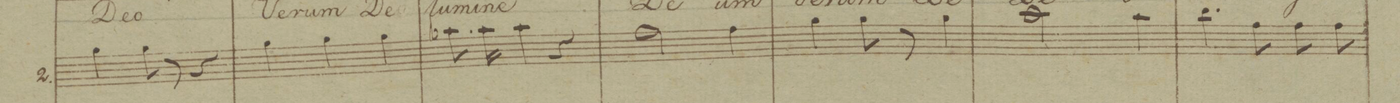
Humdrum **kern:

**kern	**text	**text	**dynam
*I"2.	*	*	*
*clefC3	*	*	*
*k[b-]	*	*	*
*M3/4	*	*	*
4a\	.	De-	.
8a\	.	-o	.
8r	.	.	.
4r	.	.	.
=37	=37	=37	=37
4a\	.	Ve-	.
4a\	.	-rum	.
4a\	.	De	.
=38	=38	=38	=38
8.b-X\	.	lu-	.
16b-\	.	-mi-	.
4b-\	.	-ne	.
4r	.	.	.
=39	=39	=39	=39
2g\	.	De-	.
4g\	.	-um	.
=40	=40	=40	=40
4a\	.	ve-	.
8a\	.	-rum	.
8r	.	.	.
4a\	.	De	.
=41	=41	=41	=41
2b-\	.	De-	.
4b-\	.	-o	.
=42	=42	=42	=42
4.cc\	.	ve-	.
8g\	.	-ro	.
8g\	.	ge-	.
8g\	.	-ni-	.
=43	=43	=43	=43
*-	*-	*-	*-
